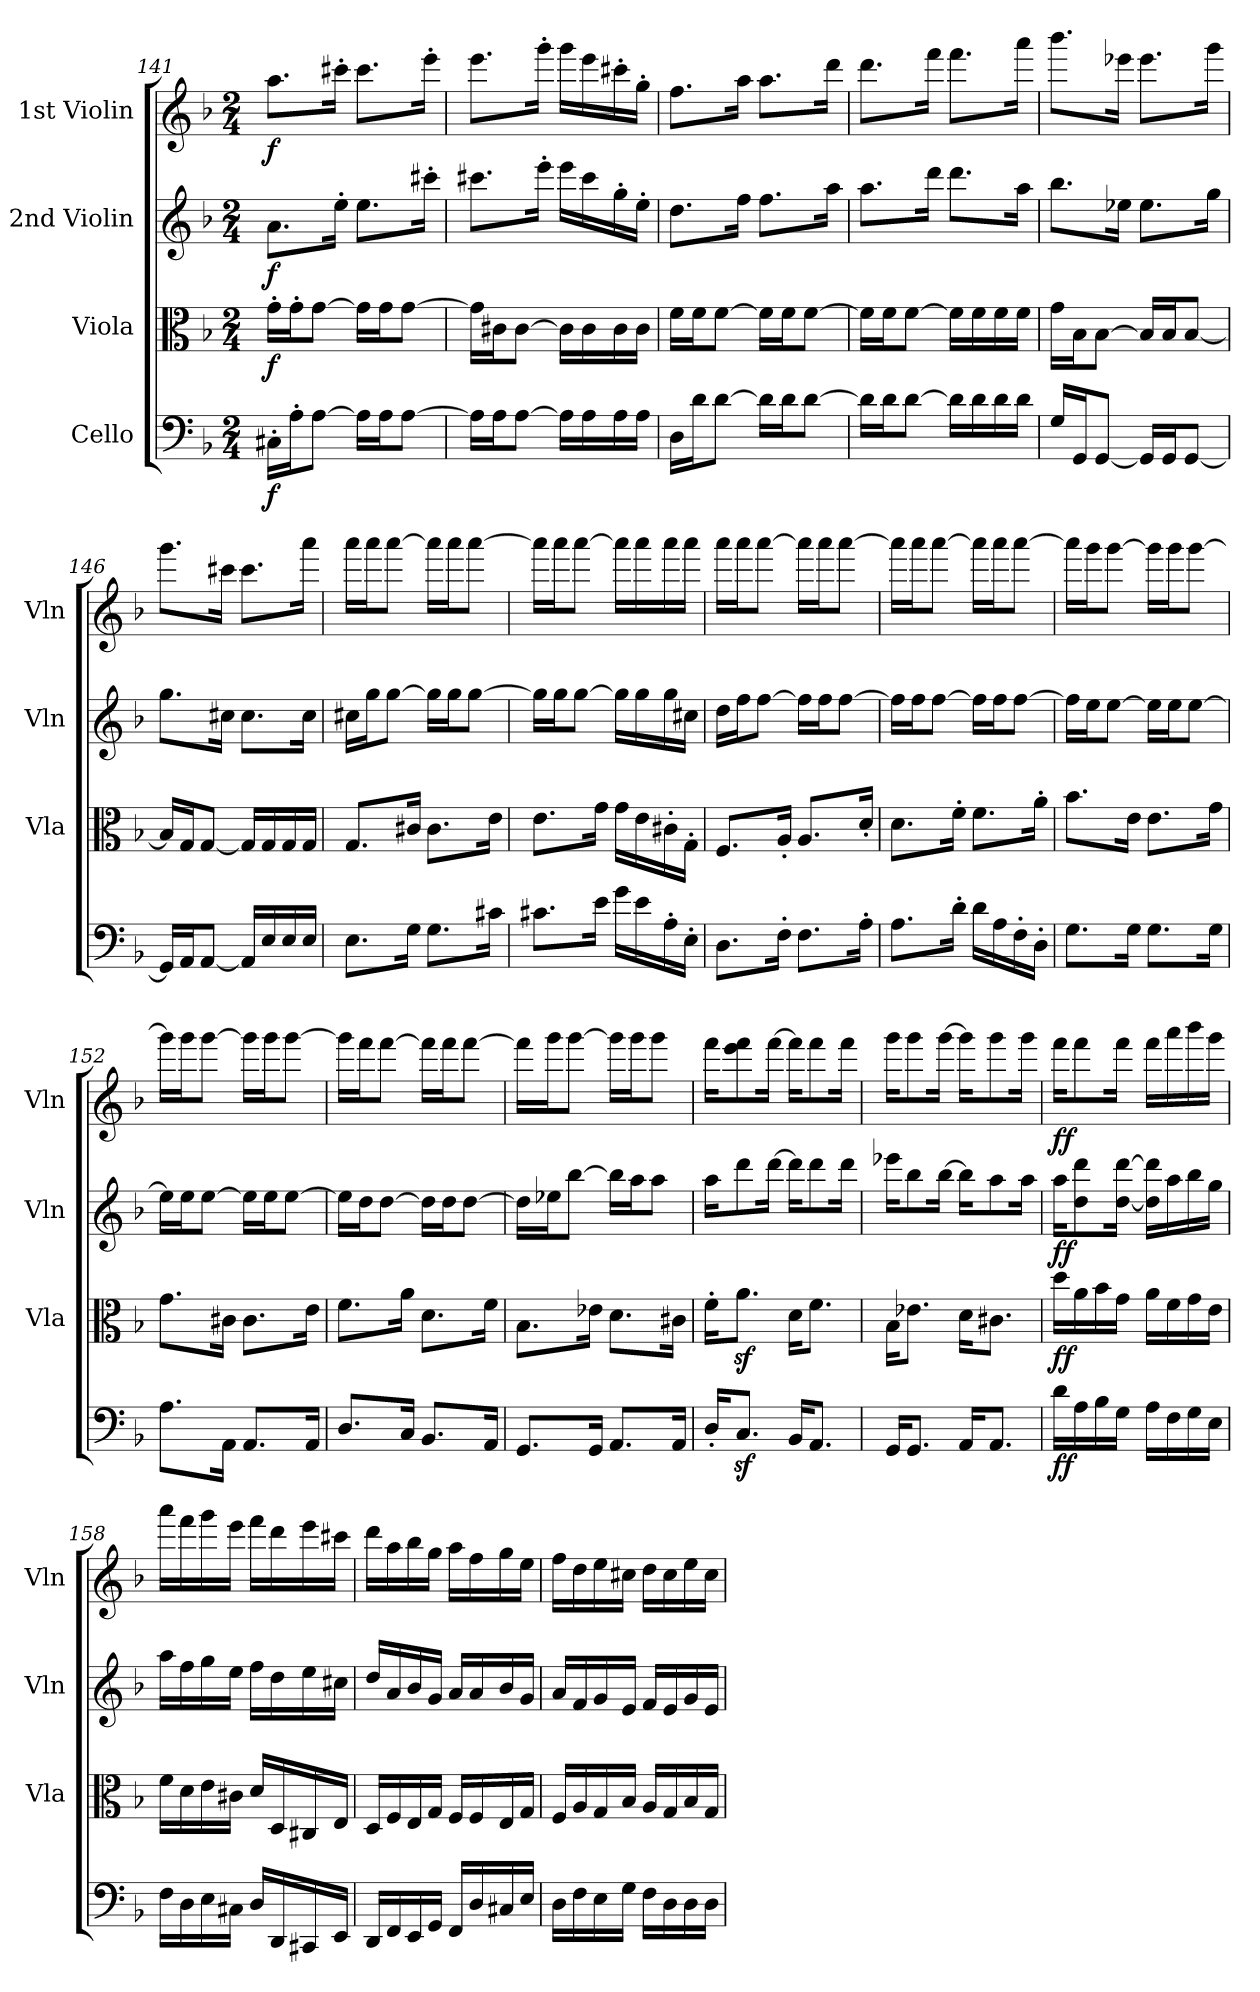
**kern	**dynam	**kern	**dynam	**kern	**dynam	**kern	**dynam
*part4	*part4	*part3	*part3	*part2	*part2	*part1	*part1
*staff4	*staff4	*staff3	*staff3	*staff2	*staff2	*staff1	*staff1
*I"Cello	*	*I"Viola	*	*I"2nd Violin	*	*I"1st Violin	*
*	*	*I'Vla	*	*I'Vln	*	*I'Vln	*
*clefF4	*	*clefC3	*	*clefG2	*	*clefG2	*
*k[b-]	*	*k[b-]	*	*k[b-]	*	*k[b-]	*
*F:	*	*F:	*	*F:	*	*F:	*
*M2/4	*	*M2/4	*	*M2/4	*	*M2/4	*
=141	=141	=141	=141	=141	=141	=141	=141
!	!LO:DY:b	!	!LO:DY:b	!	!LO:DY:b	!	!LO:DY:b
16C#X'\LL	f	16g'\LL	f	8.a\L	f	8.aa\L	f
16A'\J	.	16g'\J	.	.	.	.	.
[8A\J	.	[8g\J	.	.	.	.	.
.	.	.	.	16ee'\Jk	.	16ccc#X'\Jk	.
16A\LL]	.	16g\LL]	.	8.ee\L	.	8.ccc#\L	.
16A\J	.	16g\J	.	.	.	.	.
[8A\J	.	[8g\J	.	.	.	.	.
.	.	.	.	16ccc#X'\Jk	.	16eee'\Jk	.
=142	=142	=142	=142	=142	=142	=142	=142
16A\LL]	.	16g\LL]	.	8.ccc#X\L	.	8.eee\L	.
16A\J	.	16c#X\J	.	.	.	.	.
[8A\J	.	[8c#\J	.	.	.	.	.
.	.	.	.	16eee'\Jk	.	16ggg'\Jk	.
16A\LL]	.	16c#\LL]	.	16eee\LL	.	16ggg\LL	.
16A\	.	16c#\	.	16ccc#\	.	16eee\	.
16A\	.	16c#\	.	16gg'\	.	16ccc#X'\	.
16A\JJ	.	16c#\JJ	.	16ee'\JJ	.	16gg'\JJ	.
=143	=143	=143	=143	=143	=143	=143	=143
16D\LL	.	16f\LL	.	8.dd\L	.	8.ff\L	.
16d\J	.	16f\J	.	.	.	.	.
[8d\J	.	[8f\J	.	.	.	.	.
.	.	.	.	16ff\Jk	.	16aa\Jk	.
16d\LL]	.	16f\LL]	.	8.ff\L	.	8.aa\L	.
16d\J	.	16f\J	.	.	.	.	.
[8d\J	.	[8f\J	.	.	.	.	.
.	.	.	.	16aa\Jk	.	16ddd\Jk	.
=144	=144	=144	=144	=144	=144	=144	=144
16d\LL]	.	16f\LL]	.	8.aa\L	.	8.ddd\L	.
16d\J	.	16f\J	.	.	.	.	.
[8d\J	.	[8f\J	.	.	.	.	.
.	.	.	.	16ddd\Jk	.	16fff\Jk	.
16d\LL]	.	16f\LL]	.	8.ddd\L	.	8.fff\L	.
16d\	.	16f\	.	.	.	.	.
16d\	.	16f\	.	.	.	.	.
16d\JJ	.	16f\JJ	.	16aa\Jk	.	16aaa\Jk	.
=145	=145	=145	=145	=145	=145	=145	=145
16G/LL	.	16g\LL	.	8.bb-\L	.	8.bbb-\L	.
16GG/J	.	16B-\J	.	.	.	.	.
[8GG/J	.	[8B-\J	.	.	.	.	.
.	.	.	.	16ee-X\Jk	.	16eee-X\Jk	.
16GG/LL]	.	16B-/LL]	.	8.ee-\L	.	8.eee-\L	.
16GG/J	.	16B-/J	.	.	.	.	.
[8GG/J	.	[8B-/J	.	.	.	.	.
.	.	.	.	16gg\Jk	.	16ggg\Jk	.
=146	=146	=146	=146	=146	=146	=146	=146
16GG/LL]	.	16B-/LL]	.	8.gg\L	.	8.ggg\L	.
16AA/J	.	16G/J	.	.	.	.	.
[8AA/J	.	[8G/J	.	.	.	.	.
.	.	.	.	16cc#X\Jk	.	16ccc#X\Jk	.
16AA/LL]	.	16G/LL]	.	8.cc#\L	.	8.ccc#\L	.
16E/	.	16G/	.	.	.	.	.
16E/	.	16G/	.	.	.	.	.
16E/JJ	.	16G/JJ	.	16cc#\Jk	.	16aaa\Jk	.
=147	=147	=147	=147	=147	=147	=147	=147
8.E\L	.	8.G/L	.	16cc#X\LL	.	16aaa\LL	.
.	.	.	.	16gg\J	.	16aaa\J	.
.	.	.	.	[8gg\J	.	[8aaa\J	.
16G\Jk	.	16c#X/Jk	.	.	.	.	.
8.G\L	.	8.c#\L	.	16gg\LL]	.	16aaa\LL]	.
.	.	.	.	16gg\J	.	16aaa\J	.
.	.	.	.	[8gg\J	.	[8aaa\J	.
16c#X\Jk	.	16e\Jk	.	.	.	.	.
=148	=148	=148	=148	=148	=148	=148	=148
8.c#X\L	.	8.e\L	.	16gg\LL]	.	16aaa\LL]	.
.	.	.	.	16gg\J	.	16aaa\J	.
.	.	.	.	[8gg\J	.	[8aaa\J	.
16e\Jk	.	16g\Jk	.	.	.	.	.
16g\LL	.	16g\LL	.	16gg\LL]	.	16aaa\LL]	.
16e\	.	16e\	.	16gg\	.	16aaa\	.
16A'\	.	16c#X'\	.	16gg\	.	16aaa\	.
16E'\JJ	.	16G'\JJ	.	16cc#X\JJ	.	16aaa\JJ	.
=149	=149	=149	=149	=149	=149	=149	=149
8.D\L	.	8.F/L	.	16dd\LL	.	16aaa\LL	.
.	.	.	.	16ff\J	.	16aaa\J	.
.	.	.	.	[8ff\J	.	[8aaa\J	.
16F'\Jk	.	16A'/Jk	.	.	.	.	.
8.F\L	.	8.A/L	.	16ff\LL]	.	16aaa\LL]	.
.	.	.	.	16ff\J	.	16aaa\J	.
.	.	.	.	[8ff\J	.	[8aaa\J	.
16A'\Jk	.	16d'/Jk	.	.	.	.	.
=150	=150	=150	=150	=150	=150	=150	=150
8.A\L	.	8.d\L	.	16ff\LL]	.	16aaa\LL]	.
.	.	.	.	16ff\J	.	16aaa\J	.
.	.	.	.	[8ff\J	.	[8aaa\J	.
16d'\Jk	.	16f'\Jk	.	.	.	.	.
16d\LL	.	8.f\L	.	16ff\LL]	.	16aaa\LL]	.
16A\	.	.	.	16ff\J	.	16aaa\J	.
16F'\	.	.	.	[8ff\J	.	[8aaa\J	.
16D'\JJ	.	16a'\Jk	.	.	.	.	.
=151	=151	=151	=151	=151	=151	=151	=151
8.G\L	.	8.b-\L	.	16ff\LL]	.	16aaa\LL]	.
.	.	.	.	16ee\J	.	16ggg\J	.
.	.	.	.	[8ee\J	.	[8ggg\J	.
16G\Jk	.	16e\Jk	.	.	.	.	.
8.G\L	.	8.e\L	.	16ee\LL]	.	16ggg\LL]	.
.	.	.	.	16ee\J	.	16ggg\J	.
.	.	.	.	[8ee\J	.	[8ggg\J	.
16G\Jk	.	16g\Jk	.	.	.	.	.
=152	=152	=152	=152	=152	=152	=152	=152
8.A\L	.	8.g\L	.	16ee\LL]	.	16ggg\LL]	.
.	.	.	.	16ee\J	.	16ggg\J	.
.	.	.	.	[8ee\J	.	[8ggg\J	.
16AA\Jk	.	16c#X\Jk	.	.	.	.	.
8.AA/L	.	8.c#\L	.	16ee\LL]	.	16ggg\LL]	.
.	.	.	.	16ee\J	.	16ggg\J	.
.	.	.	.	[8ee\J	.	[8ggg\J	.
16AA/Jk	.	16e\Jk	.	.	.	.	.
=153	=153	=153	=153	=153	=153	=153	=153
8.D/L	.	8.f\L	.	16ee\LL]	.	16ggg\LL]	.
.	.	.	.	16dd\J	.	16fff\J	.
.	.	.	.	[8dd\J	.	[8fff\J	.
16C/Jk	.	16a\Jk	.	.	.	.	.
8.BB-/L	.	8.d\L	.	16dd\LL]	.	16fff\LL]	.
.	.	.	.	16dd\J	.	16fff\J	.
.	.	.	.	[8dd\J	.	[8fff\J	.
16AA/Jk	.	16f\Jk	.	.	.	.	.
=154	=154	=154	=154	=154	=154	=154	=154
8.GG/L	.	8.B-\L	.	16dd\LL]	.	16fff\LL]	.
.	.	.	.	16ee-X\J	.	16ggg\J	.
.	.	.	.	[8bb-\J	.	[8ggg\J	.
16GG/Jk	.	16e-X\Jk	.	.	.	.	.
8.AA/L	.	8.d\L	.	16bb-\LL]	.	16ggg\LL]	.
.	.	.	.	16aa\J	.	16ggg\J	.
.	.	.	.	8aa\J	.	8ggg\J	.
16AA/Jk	.	16c#X\Jk	.	.	.	.	.
=155	=155	=155	=155	=155	=155	=155	=155
16D'/KL	.	16f'\KL	.	16aa\KL	.	16fff\KL	.
8.Cz</J	.	8.az<\J	.	8ddd\	.	8eee\ 8fff\	.
.	.	.	.	[16ddd\Jk	.	[16fff\Jk	.
16BB-/KL	.	16d\KL	.	16ddd\KL]	.	16fff\KL]	.
8.AA/J	.	8.f\J	.	8ddd\	.	8fff\	.
.	.	.	.	16ddd\Jk	.	16fff\Jk	.
=156	=156	=156	=156	=156	=156	=156	=156
16GG/KL	.	16B-\KL	.	16eee-X\KL	.	16ggg\KL	.
8.GG/J	.	8.e-X\J	.	8bb-\	.	8ggg\	.
.	.	.	.	[16bb-\Jk	.	[16ggg\Jk	.
16AA/KL	.	16d\KL	.	16bb-\KL]	.	16ggg\KL]	.
8.AA/J	.	8.c#X\J	.	8aa\	.	8ggg\	.
.	.	.	.	16aa\Jk	.	16ggg\Jk	.
=157	=157	=157	=157	=157	=157	=157	=157
!	!LO:DY:b	!	!LO:DY:b	!	!LO:DY:b	!	!LO:DY:b
16d\LL	ff	16dd\LL	ff	16aa\KL	ff	16fff\KL	ff
16A\	.	16a\	.	8dd\ 8ddd\	.	8fff\	.
16B-\	.	16b-\	.	.	.	.	.
16G\JJ	.	16g\JJ	.	[16dd\ [16ddd\Jk	.	16fff\Jk	.
16A\LL	.	16a\LL	.	16dd\] 16ddd\]LL	.	16fff\LL	.
16F\	.	16f\	.	16aa\	.	16aaa\	.
16G\	.	16g\	.	16bb-\	.	16bbb-\	.
16E\JJ	.	16e\JJ	.	16gg\JJ	.	16ggg\JJ	.
=158	=158	=158	=158	=158	=158	=158	=158
16F\LL	.	16f\LL	.	16aa\LL	.	16aaa\LL	.
16D\	.	16d\	.	16ff\	.	16fff\	.
16E\	.	16e\	.	16gg\	.	16ggg\	.
16C#X\JJ	.	16c#X\JJ	.	16ee\JJ	.	16eee\JJ	.
16D/LL	.	16d/LL	.	16ff\LL	.	16fff\LL	.
16DD/	.	16D/	.	16dd\	.	16ddd\	.
16CC#X/	.	16C#X/	.	16ee\	.	16eee\	.
16EE/JJ	.	16E/JJ	.	16cc#X\JJ	.	16ccc#X\JJ	.
=159	=159	=159	=159	=159	=159	=159	=159
16DD/LL	.	16D/LL	.	16dd/LL	.	16ddd\LL	.
16FF/	.	16F/	.	16a/	.	16aa\	.
16EE/	.	16E/	.	16b-/	.	16bb-\	.
16GG/JJ	.	16G/JJ	.	16g/JJ	.	16gg\JJ	.
16FF/LL	.	16F/LL	.	16a/LL	.	16aa\LL	.
16D/	.	16F/	.	16a/	.	16ff\	.
16C#X/	.	16E/	.	16b-/	.	16gg\	.
16E/JJ	.	16G/JJ	.	16g/JJ	.	16ee\JJ	.
=160	=160	=160	=160	=160	=160	=160	=160
16D\LL	.	16F/LL	.	16a/LL	.	16ff\LL	.
16F\	.	16A/	.	16f/	.	16dd\	.
16E\	.	16G/	.	16g/	.	16ee\	.
16G\JJ	.	16B-/JJ	.	16e/JJ	.	16cc#X\JJ	.
16F\LL	.	16A/LL	.	16f/LL	.	16dd\LL	.
16D\	.	16G/	.	16e/	.	16cc#\	.
16D\	.	16B-/	.	16g/	.	16ee\	.
16D\JJ	.	16G/JJ	.	16e/JJ	.	16cc#\JJ	.
=	=	=	=	=	=	=	=
*-	*-	*-	*-	*-	*-	*-	*-
